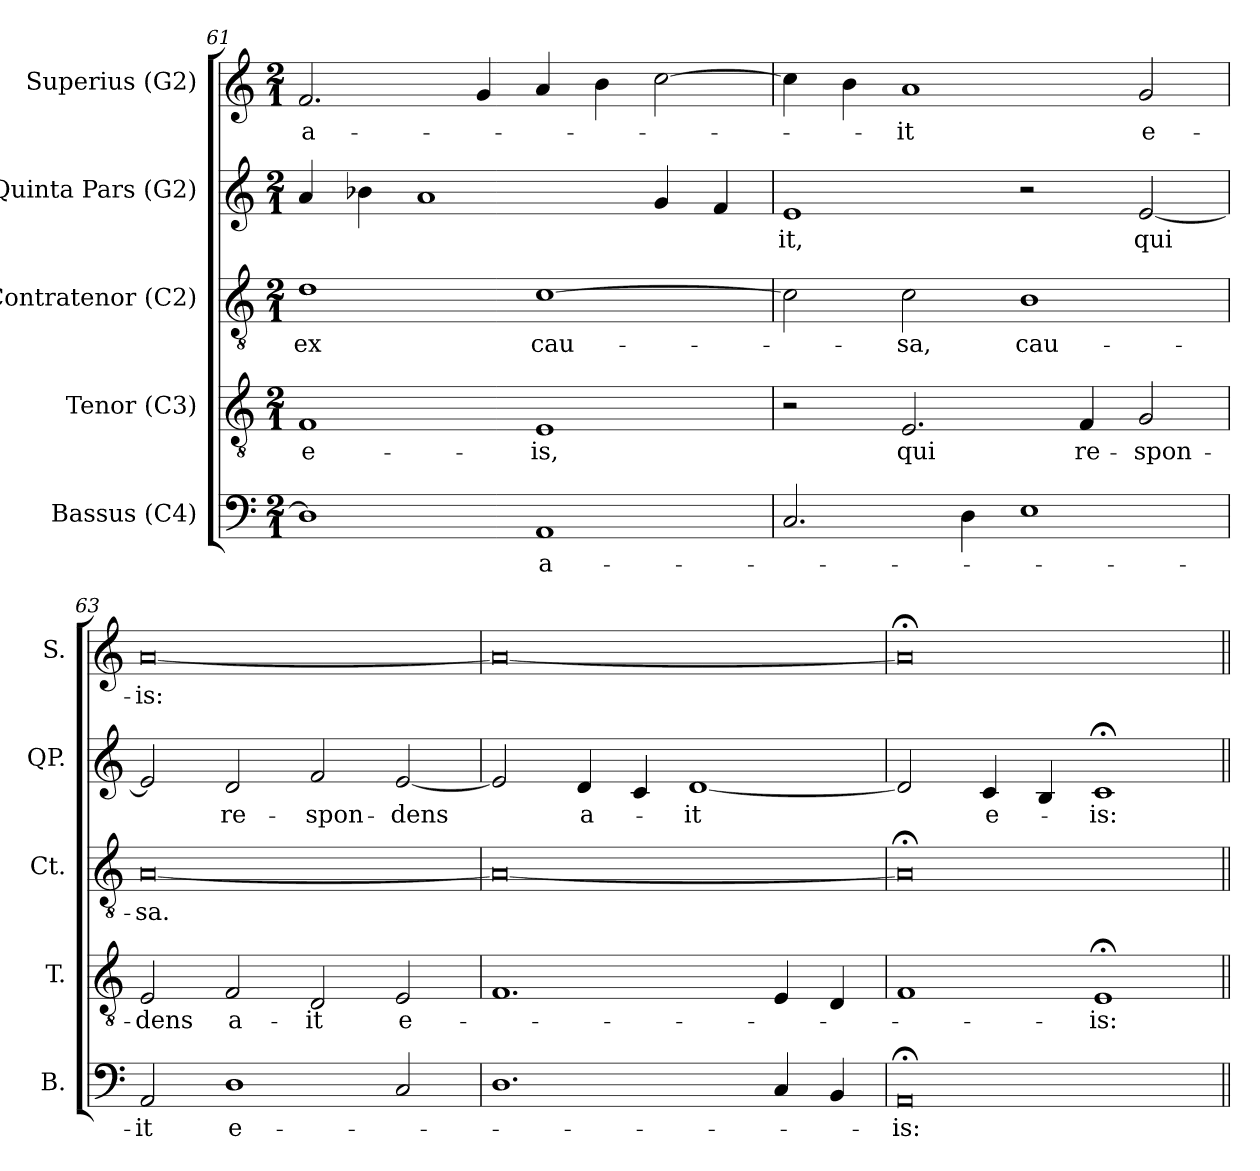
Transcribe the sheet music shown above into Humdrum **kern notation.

**kern	**text	**kern	**text	**kern	**text	**kern	**text	**kern	**text
*part5	*part5	*part4	*part4	*part3	*part3	*part2	*part2	*part1	*part1
*staff5	*staff5	*staff4	*staff4	*staff3	*staff3	*staff2	*staff2	*staff1	*staff1
*I"Bassus (C4)	*	*I"Tenor (C3)	*	*I"Contratenor (C2)	*	*I"Quinta Pars (G2)	*	*I"Superius (G2)	*
*I'B.	*	*I'T.	*	*I'Ct.	*	*I'QP.	*	*I'S.	*
!!LO:LB:g=z
*clefF4	*	*clefGv2	*	*clefGv2	*	*clefG2	*	*clefG2	*
*	*	*ITrd7c12	*	*ITrd7c12	*	*ITrd7c12	*	*	*
*k[]	*	*k[]	*	*k[]	*	*k[]	*	*k[]	*
*C:	*	*C:	*	*C:	*	*C:	*	*C:	*
*M2/1	*	*M2/1	*	*M2/1	*	*M2/1	*	*M2/1	*
=61	=61	=61	=61	=61	=61	=61	=61	=61	=61
!	!	!	!LO:LY:b:color=#000000	!	!	!	!	!	!
!	!	!	!	!	!LO:LY:b:color=#000000	!	!	!	!
!	!	!	!	!	!	!	!	!	!LO:LY:b:color=#000000
1Di]	.	1FFi	e-	1Di	ex	4Ai/	.	2.fi/	a-
.	.	.	.	.	.	4B-i\	.	.	.
.	.	.	.	.	.	1Ai	.	.	.
.	.	.	.	.	.	.	.	4gi/	.
!	!LO:LY:b:color=#000000	!	!	!	!	!	!	!	!
!	!	!	!LO:LY:b:color=#000000	!	!	!	!	!	!
!	!	!	!	!	!LO:LY:b:color=#000000	!	!	!	!
1AAi	a-	1EEi	-is,	[1Ci	cau-	.	.	4ai/	.
.	.	.	.	.	.	.	.	4bi\	.
.	.	.	.	.	.	4Gi/	.	[2cci\	.
.	.	.	.	.	.	4Fi/	.	.	.
=62	=62	=62	=62	=62	=62	=62	=62	=62	=62
!	!	!	!	!	!	!	!LO:LY:b:color=#000000	!	!
2.Ci/	.	2r	.	2Ci\]	.	1Ei	-it,	4cci\]	.
.	.	.	.	.	.	.	.	4bi\	.
!	!	!	!LO:LY:b:color=#000000	!	!	!	!	!	!
!	!	!	!	!	!LO:LY:b:color=#000000	!	!	!	!
!	!	!	!	!	!	!	!	!	!LO:LY:b:color=#000000
.	.	2.EEi/	qui	2Ci\	-sa,	.	.	1ai	-it
4Di\	.	.	.	.	.	.	.	.	.
!	!	!	!	!	!LO:LY:b:color=#000000	!	!	!	!
1Ei	.	.	.	1BBi	cau-	2r	.	.	.
!	!	!	!LO:LY:b:color=#000000	!	!	!	!	!	!
.	.	4FFi/	re-	.	.	.	.	.	.
!	!	!	!LO:LY:b:color=#000000	!	!	!	!	!	!
!	!	!	!	!	!	!	!LO:LY:b:color=#000000	!	!
!	!	!	!	!	!	!	!	!	!LO:LY:b:color=#000000
.	.	2GGi/	-spon-	.	.	[2Ei/	qui	2gi/	e-
!!LO:LB:g=z
=63	=63	=63	=63	=63	=63	=63	=63	=63	=63
!	!LO:LY:b:color=#000000	!	!	!	!	!	!	!	!
!	!	!	!LO:LY:b:color=#000000	!	!	!	!	!	!
!	!	!	!	!	!LO:LY:b:color=#000000	!	!	!	!
!	!	!	!	!	!	!	!	!	!LO:LY:b:color=#000000
2AAi/	-it	2EEi/	-dens	[0AAi	-sa.	2Ei/]	.	[0ai	-is:
!	!LO:LY:b:color=#000000	!	!	!	!	!	!	!	!
!	!	!	!LO:LY:b:color=#000000	!	!	!	!	!	!
!	!	!	!	!	!	!	!LO:LY:b:color=#000000	!	!
1Di	e-	2FFi/	a-	.	.	2Di/	re-	.	.
!	!	!	!LO:LY:b:color=#000000	!	!	!	!	!	!
!	!	!	!	!	!	!	!LO:LY:b:color=#000000	!	!
.	.	2DDi/	-it	.	.	2Fi/	-spon-	.	.
!	!	!	!LO:LY:b:color=#000000	!	!	!	!	!	!
!	!	!	!	!	!	!	!LO:LY:b:color=#000000	!	!
2Ci/	.	2EEi/	e-	.	.	[2Ei/	-dens	.	.
=64	=64	=64	=64	=64	=64	=64	=64	=64	=64
1.Di	.	1.FFi	.	0AAi_	.	2Ei/]	.	0ai_	.
!	!	!	!	!	!	!	!LO:LY:b:color=#000000	!	!
.	.	.	.	.	.	4Di/	a-	.	.
.	.	.	.	.	.	4Ci/	.	.	.
!	!	!	!	!	!	!	!LO:LY:b:color=#000000	!	!
.	.	.	.	.	.	[1Di	-it	.	.
4Ci/	.	4EEi/	.	.	.	.	.	.	.
4BBi/	.	4DDi/	.	.	.	.	.	.	.
=65	=65	=65	=65	=65	=65	=65	=65	=65	=65
!	!LO:LY:b:color=#000000	!	!	!	!	!	!	!	!
0AA;i	-is:	1FFi	.	0AA;i]	.	2Di/]	.	0a;i]	.
!	!	!	!	!	!	!	!LO:LY:b:color=#000000	!	!
.	.	.	.	.	.	4Ci/	e-	.	.
.	.	.	.	.	.	4BBi/	.	.	.
!	!	!	!LO:LY:b:color=#000000	!	!	!	!	!	!
!	!	!	!	!	!	!	!LO:LY:b:color=#000000	!	!
.	.	1EE;i	-is:	.	.	1C;i	-is:	.	.
=||	=||	=||	=||	=||	=||	=||	=||	=||	=||
*-	*-	*-	*-	*-	*-	*-	*-	*-	*-
